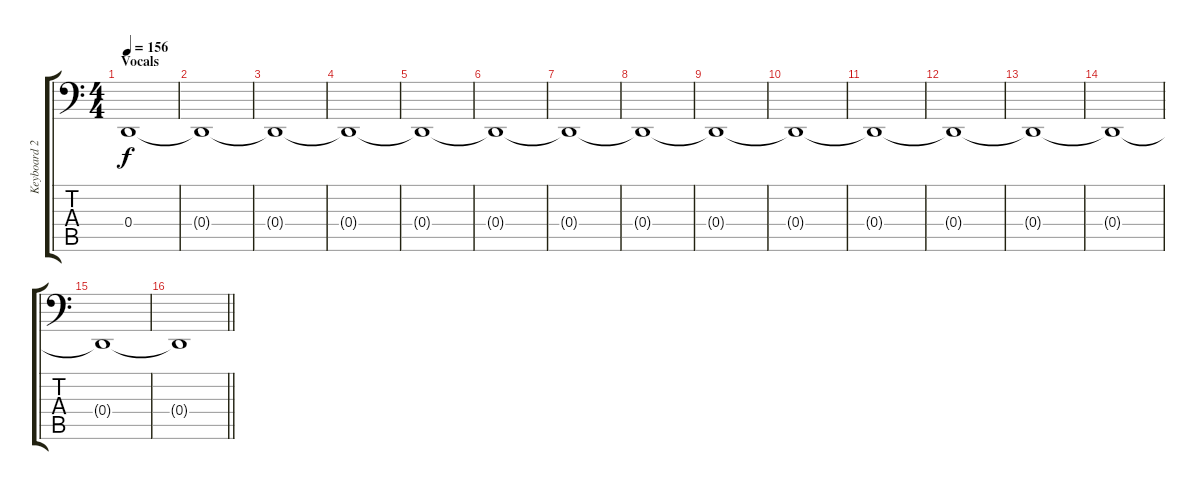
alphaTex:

\track ("Keyboard 2/Tuomas" "Keyboard 2") {instrument stringensemble2}
\staff {score tabs}
\tuning (E3 B2 G2 D2 A1 E1) {hide}
\ts (4 4)
\section ("" "Vocals")
\tempo 156
\clef f4
\ks c
0.4.1{dy f} |
0.4{t}.1 |
0.4{t}.1 |
0.4{t}.1 |
0.4{t}.1 |
0.4{t}.1 |
0.4{t}.1 |
0.4{t}.1 |
0.4{t}.1 |
0.4{t}.1 |
0.4{t}.1 |
0.4{t}.1 |
0.4{t}.1 |
0.4{t}.1 |
0.4{t}.1 |
\barLineRight lightlight
0.4{t}.1
